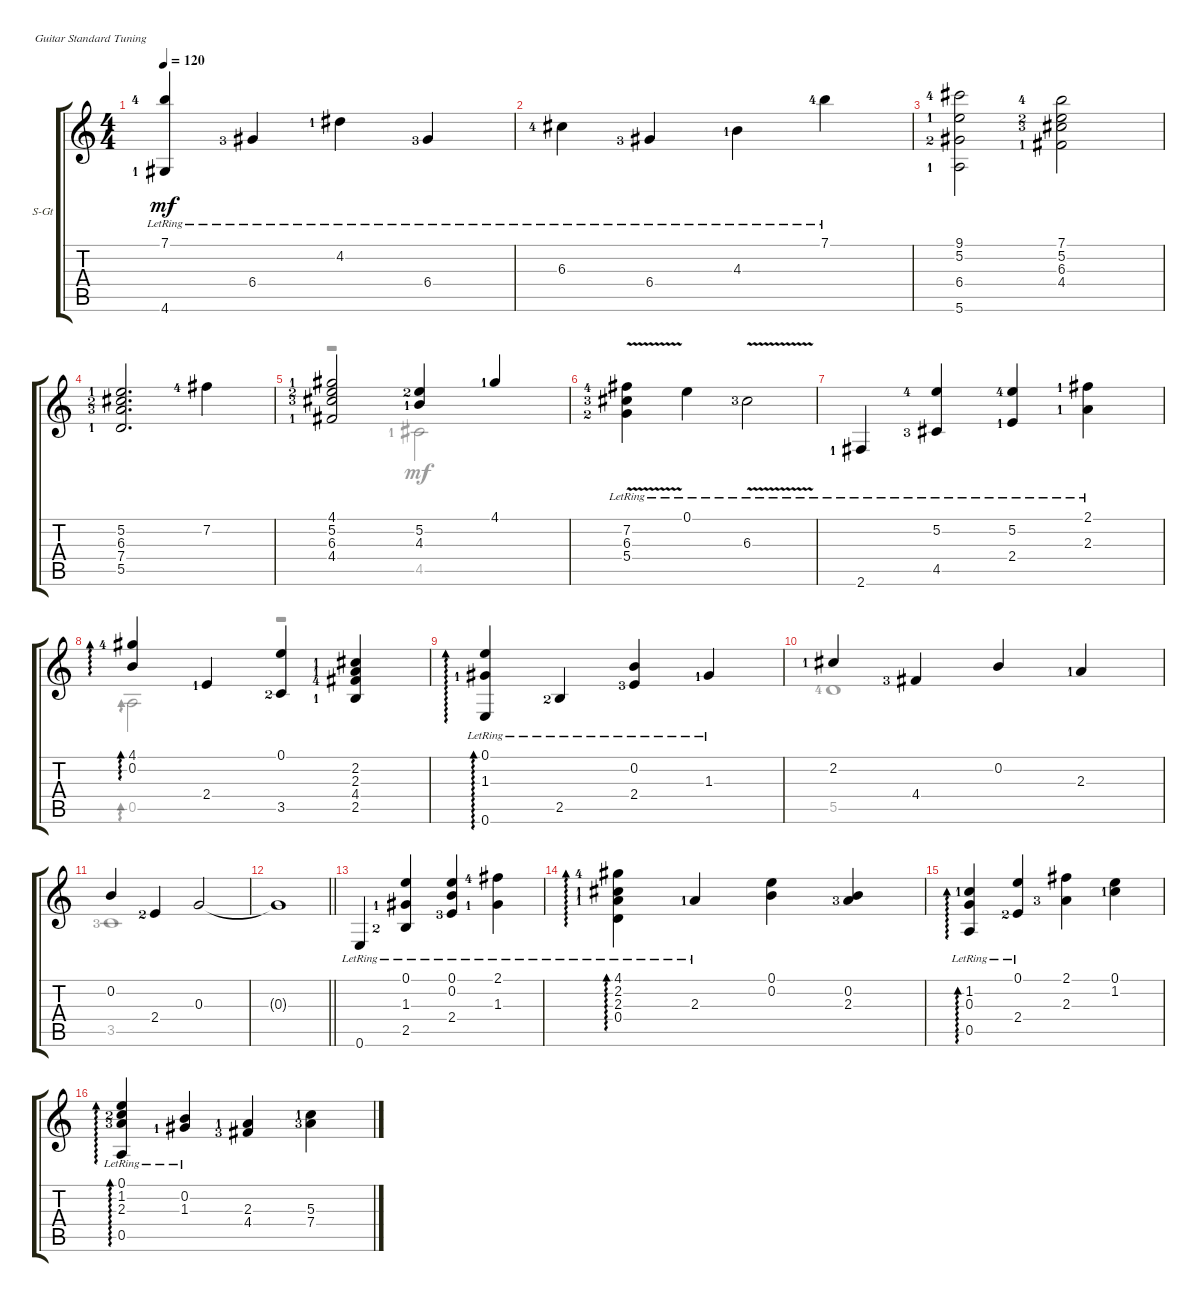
\defaultSystemsLayout 4
\bracketExtendMode groupsimilarinstruments
\firstSystemTrackNameOrientation horizontal
\otherSystemsTrackNameOrientation horizontal
\track ("Steel Guitar" "S-Gt") {instrument acousticguitarsteel}
\staff {score tabs}
\tuning (E4 B3 G3 D3 A2 E2)
\voice
\ts (4 4)
\tempo 120
\clef g2
\ks c
(4.6{lr lf 2} 7.1{lr lf 5}).4{dy mf} 6.4{lr lf 4}.4 4.2{lr lf 2}.4 6.4{lr lf 4}.4 |
6.3{lr lf 5}.4 6.4{lr lf 4}.4 4.3{lr lf 2}.4 7.1{lr lf 5}.4 |
(9.1{lf 5} 5.2{lf 2} 5.6{lf 2} 6.4{lf 3}).2 (7.1{lf 5} 6.3{lf 4} 4.4{lf 2} 5.2{lf 3}).2 |
(5.2{lf 2} 7.4{lf 4} 5.5{lf 2} 6.3{lf 3}).2{d} 7.2{lf 5}.4 |
(5.2{lf 3} 4.1{lf 2} 4.4{lf 2} 6.3{lf 4}).2 (5.2{lf 3} 4.3{lf 2}).4 4.1{lf 2}.4 |
(5.4{v lr lf 3} 6.3{v lr lf 4} 7.2{v lr lf 5}).4 0.1{lr}.4 6.3{v lr lf 4}.2 |
2.6{lr lf 2}.4 (4.5{lr lf 4} 5.2{lr lf 5}).4 (5.2{lr lf 5} 2.4{lr lf 2}).4 (2.1{lr lf 2} 2.3{lr lf 2}).4 |
(0.2 4.1{lf 5}).4{ad 0} 2.4{lf 2}.4 (3.5{lf 3} 0.1).4 (2.3{lf 2} 4.4{lf 5} 2.2{lf 2} 2.5{lf 2}).4 |
(1.3{lr lf 2} 0.1{lr} 0.6{lr}).4{ad 0} 2.5{lr lf 3}.4 (2.4{lr lf 4} 0.2{lr}).4 1.3{lr lf 2}.4 |
2.2{lf 2}.4 4.4{lf 4}.4 0.2.4 2.3{lf 2}.4 |
0.2.4 2.4{lf 3}.4 0.3.2 |
\barLineRight lightlight
0.3{t}.1 |
0.6{lr}.4 (2.5{lr lf 3} 1.3{lr lf 2} 0.1{lr}).4 (0.1{lr} 2.4{lr lf 4} 0.2{lr}).4 (1.3{lr lf 2} 2.1{lr lf 5}).4 |
(2.2{lr lf 2} 4.1{lr lf 5} 2.3{lr lf 2} 0.4).4{ad 0} 2.3{lr lf 2}.4 (0.2 0.1).4 (2.3{lf 4} 0.2).4 |
(0.5{lr} 0.3{lr} 1.2{lr lf 2}).4{ad 0} (0.1{lr} 2.4{lr lf 3}).4 (2.3{lf 4} 2.1).4 (1.2{lf 2} 0.1).4 |
(2.3{lr lf 4} 0.5{lr} 1.2{lr lf 3} 0.1{lr}).4{ad 0} (0.2{lr} 1.3{lr lf 2}).4 (4.4{lf 4} 2.3{lf 2}).4 (5.3{lf 2} 7.4{lf 4}).4
\voice
\clef g2
\ottava regular
\simile none
\ks c
|
|
|
|
r.2 4.5{lf 2}.2 |
|
|
0.5.2{ad 0} r.2 |
|
5.5{lf 5}.1 |
3.5{lf 4}.1 |
\barLineRight lightlight
|
|
|
|
